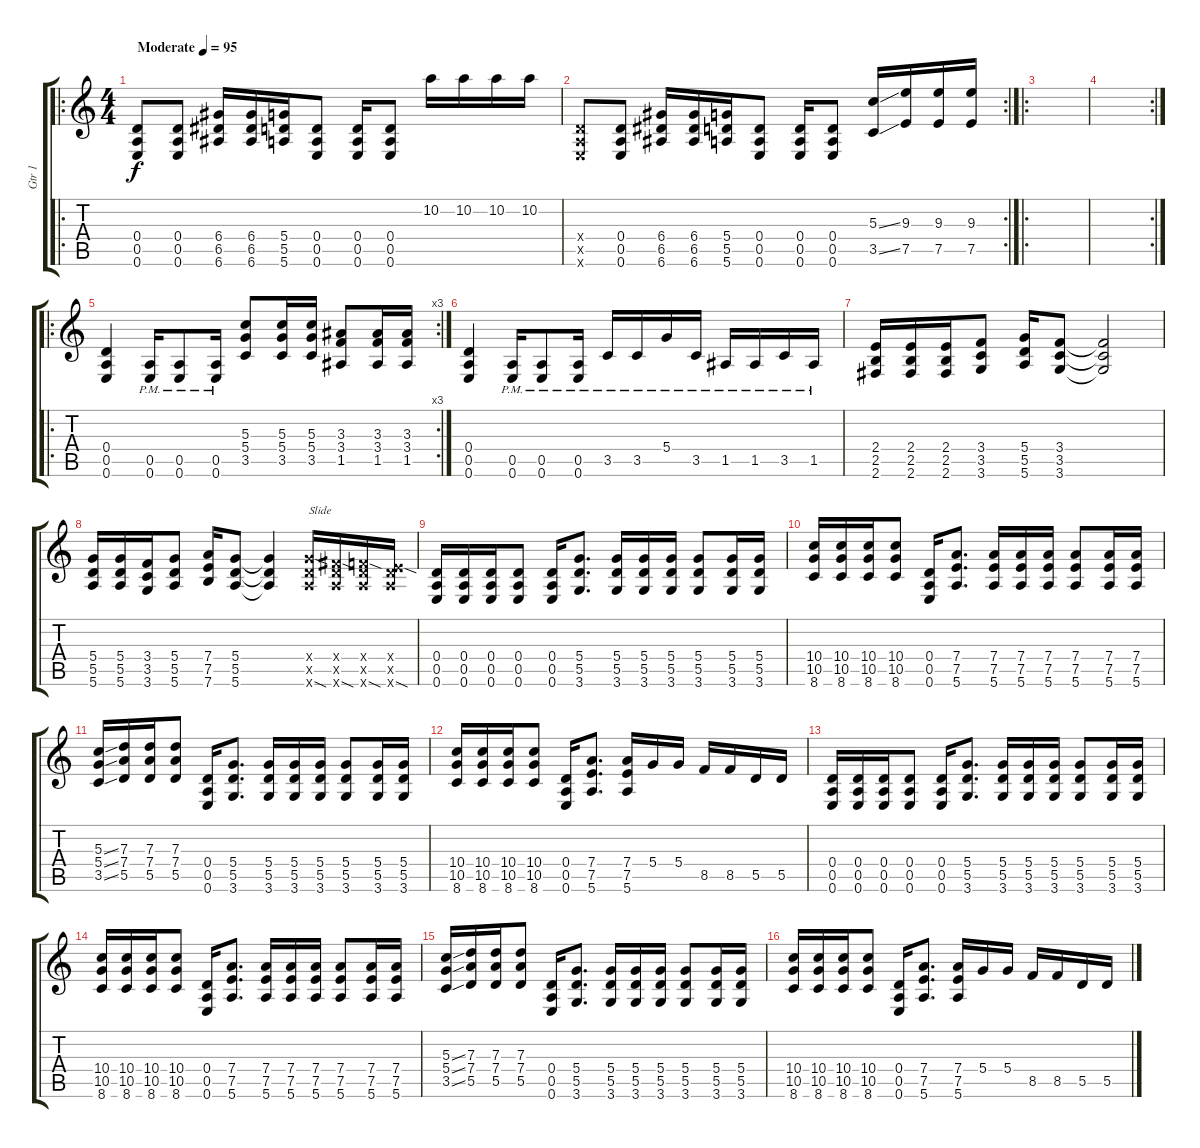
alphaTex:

\track ("Gtr 1" "Gtr 1") {instrument distortionguitar}
\staff {score tabs}
\tuning (E4 B3 G3 D3 A2 E2) {hide}
\ro
\ts (4 4)
\tempo (95 "Moderate")
\clef g2
\ks c
(0.4 0.5 0.6).8{dy f instrument distortionguitar} (0.4 0.5 0.6).8 (6.4 6.5 6.6).16 (6.4 6.5 6.6).16 (5.4 5.5 5.6).16 (0.4 0.5 0.6).8 (0.4 0.5 0.6).16 (0.4 0.5 0.6).8 10.2.16 10.2.16 10.2.16 10.2.16 |
\rc 2
(0.4{x} 0.5{x} 0.6{x}).8 (0.4 0.5 0.6).8 (6.4 6.5 6.6).16 (6.4 6.5 6.6).16 (5.4 5.5 5.6).16 (0.4 0.5 0.6).8 (0.4 0.5 0.6).16 (0.4 0.5 0.6).8 (5.3{ss} 3.5{ss}).16 (9.3 7.5).16 (9.3 7.5).16 (9.3 7.5).16 |
\ro
|
\rc 2
|
\ro
\rc 3
(0.4 0.5 0.6).4 (0.5{pm} 0.6{pm}).16 (0.5{pm} 0.6{pm}).8 (0.5{pm} 0.6{pm}).16 (5.3 5.4 3.5).8 (5.3 5.4 3.5).16 (5.3 5.4 3.5).16 (3.3 3.4 1.5).8 (3.3 3.4 1.5).16 (3.3 3.4 1.5).16 |
(0.4 0.5 0.6).4 (0.5{pm} 0.6{pm}).16 (0.5{pm} 0.6{pm}).8 (0.5{pm} 0.6{pm}).16 3.5{pm}.16 3.5{pm}.16 5.4{pm}.16 3.5{pm}.16 1.5{pm}.16 1.5{pm}.16 3.5{pm}.16 1.5{pm}.16 |
(2.4 2.5 2.6).16 (2.4 2.5 2.6).16 (2.4 2.5 2.6).16 (3.4 3.5 3.6).8 (5.4 5.5 5.6).16 (3.4 3.5 3.6).8 (3.4{t} 3.5{t} 3.6{t}).2 |
(5.4 5.5 5.6).16 (5.4 5.5 5.6).16 (3.4 3.5 3.6).16 (5.4 5.5 5.6).8 (7.4 7.5 7.6).16 (5.4 5.5 5.6).8 (5.4{t} 5.5{t} 5.6{t}).4 (0.4{x} 0.5{x} 15.6{sod x}).16{txt "Slide" instrument guitarfretnoise} (0.4{x} 0.5{x} 14.6{sod x}).16 (0.4{x} 0.5{x} 13.6{sod x}).16 (0.4{x} 0.5{x} 12.6{sod x}).16 |
(0.4 0.5 0.6).16{instrument distortionguitar} (0.4 0.5 0.6).16 (0.4 0.5 0.6).16 (0.4 0.5 0.6).8 (0.4 0.5 0.6).16 (5.4 5.5 3.6).8{d} (5.4 5.5 3.6).16 (5.4 5.5 3.6).16 (5.4 5.5 3.6).16 (5.4 5.5 3.6).8 (5.4 5.5 3.6).16 (5.4 5.5 3.6).16 |
(10.4 10.5 8.6).16 (10.4 10.5 8.6).16 (10.4 10.5 8.6).16 (10.4 10.5 8.6).8 (0.4 0.5 0.6).16 (7.4 7.5 5.6).8{d} (7.4 7.5 5.6).16 (7.4 7.5 5.6).16 (7.4 7.5 5.6).16 (7.4 7.5 5.6).8 (7.4 7.5 5.6).16 (7.4 7.5 5.6).16 |
(5.3{ss} 5.4{ss} 3.5{ss}).16 (7.3 7.4 5.5).16 (7.3 7.4 5.5).16 (7.3 7.4 5.5).8 (0.4 0.5 0.6).16 (5.4 5.5 3.6).8{d} (5.4 5.5 3.6).16 (5.4 5.5 3.6).16 (5.4 5.5 3.6).16 (5.4 5.5 3.6).8 (5.4 5.5 3.6).16 (5.4 5.5 3.6).16 |
(10.4 10.5 8.6).16 (10.4 10.5 8.6).16 (10.4 10.5 8.6).16 (10.4 10.5 8.6).8 (0.4 0.5 0.6).16 (7.4 7.5 5.6).8{d} (7.4 7.5 5.6).16 5.4.16 5.4.16 8.5.16 8.5.16 5.5.16 5.5.16 |
(0.4 0.5 0.6).16 (0.4 0.5 0.6).16 (0.4 0.5 0.6).16 (0.4 0.5 0.6).8 (0.4 0.5 0.6).16 (5.4 5.5 3.6).8{d} (5.4 5.5 3.6).16 (5.4 5.5 3.6).16 (5.4 5.5 3.6).16 (5.4 5.5 3.6).8 (5.4 5.5 3.6).16 (5.4 5.5 3.6).16 |
(10.4 10.5 8.6).16 (10.4 10.5 8.6).16 (10.4 10.5 8.6).16 (10.4 10.5 8.6).8 (0.4 0.5 0.6).16 (7.4 7.5 5.6).8{d} (7.4 7.5 5.6).16 (7.4 7.5 5.6).16 (7.4 7.5 5.6).16 (7.4 7.5 5.6).8 (7.4 7.5 5.6).16 (7.4 7.5 5.6).16 |
(5.3{ss} 5.4{ss} 3.5{ss}).16 (7.3 7.4 5.5).16 (7.3 7.4 5.5).16 (7.3 7.4 5.5).8 (0.4 0.5 0.6).16 (5.4 5.5 3.6).8{d} (5.4 5.5 3.6).16 (5.4 5.5 3.6).16 (5.4 5.5 3.6).16 (5.4 5.5 3.6).8 (5.4 5.5 3.6).16 (5.4 5.5 3.6).16 |
(10.4 10.5 8.6).16 (10.4 10.5 8.6).16 (10.4 10.5 8.6).16 (10.4 10.5 8.6).8 (0.4 0.5 0.6).16 (7.4 7.5 5.6).8{d} (7.4 7.5 5.6).16 5.4.16 5.4.16 8.5.16 8.5.16 5.5.16 5.5.16
